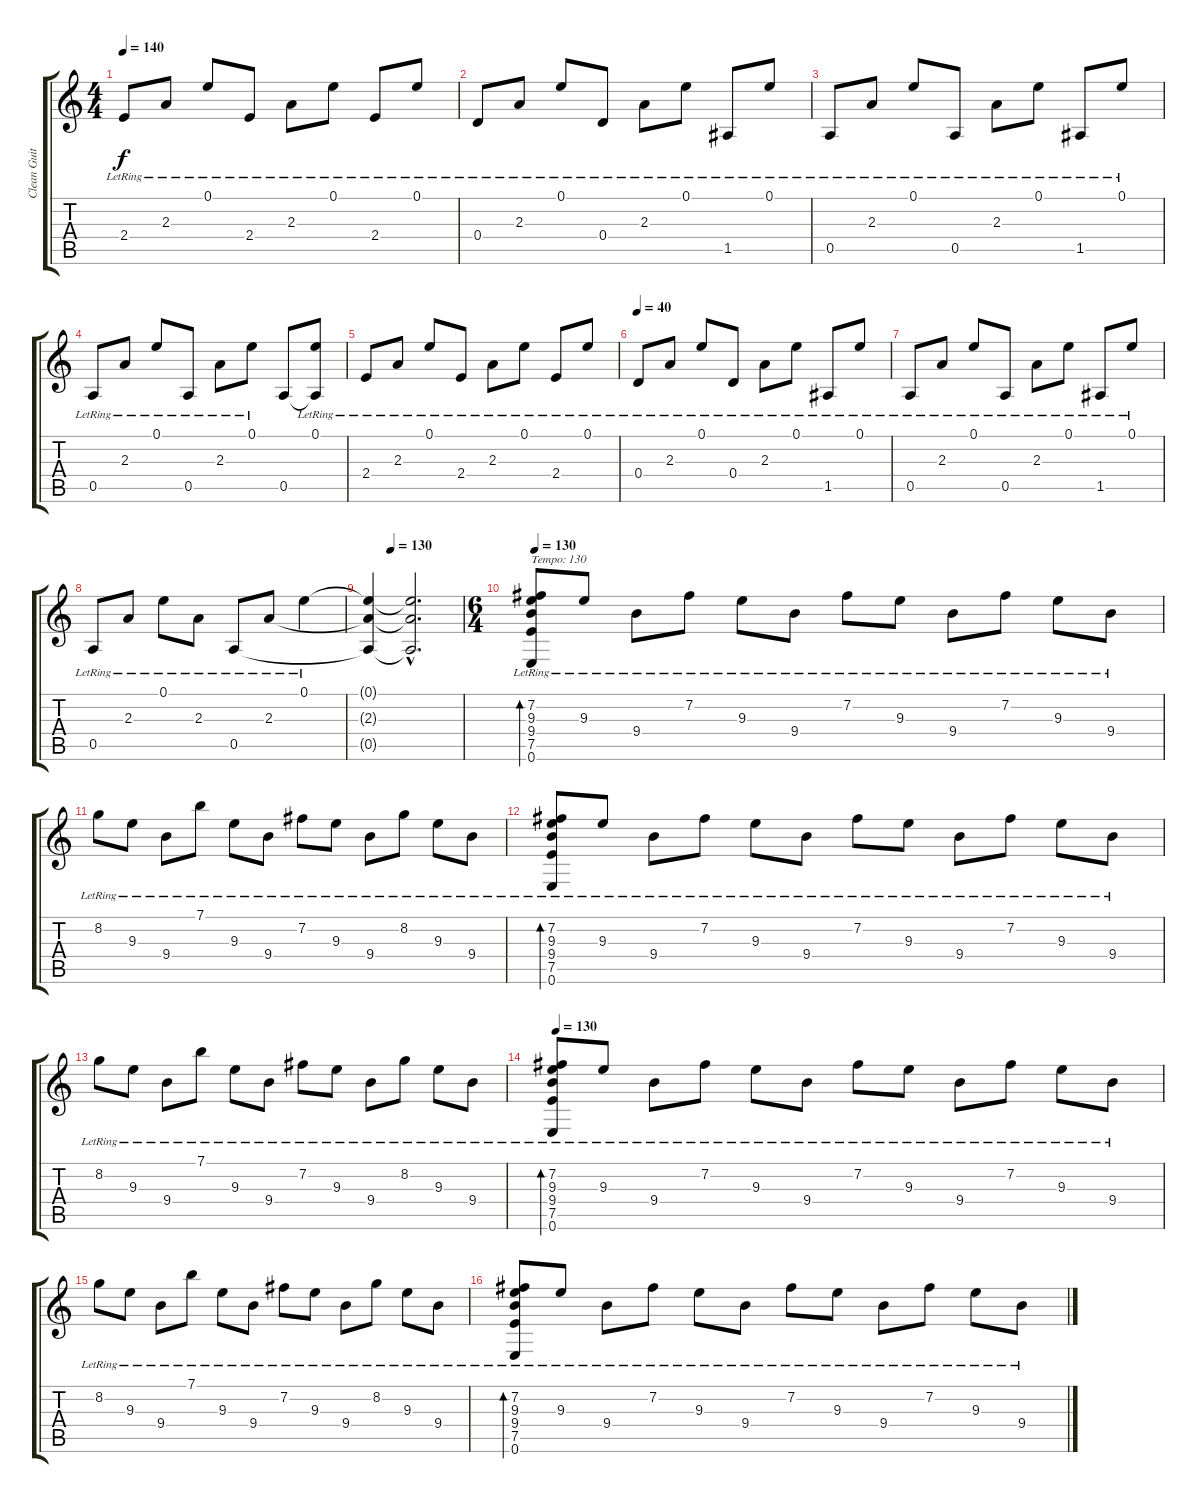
\track ("Clean Guitar" "Clean Guit") {instrument acousticguitarsteel}
\staff {score tabs}
\tuning (E4 B3 G3 D3 A2 E2) {hide}
\ts (4 4)
\tempo 140
\clef g2
\ks c
2.4{lr}.8{dy f} 2.3{lr}.8 0.1{lr}.8 2.4{lr}.8 2.3{lr}.8 0.1{lr}.8 2.4{lr}.8 0.1{lr}.8 |
0.4{lr}.8 2.3{lr}.8 0.1{lr}.8 0.4{lr}.8 2.3{lr}.8 0.1{lr}.8 1.5{lr}.8 0.1{lr}.8 |
0.5{lr}.8 2.3{lr}.8 0.1{lr}.8 0.5{lr}.8 2.3{lr}.8 0.1{lr}.8 1.5{lr}.8 0.1{lr}.8 |
0.5{lr}.8 2.3{lr}.8 0.1{lr}.8 0.5{lr}.8 2.3{lr}.8 0.1{lr}.8 0.5.8 (0.1{lr} 0.5{t}).8 |
2.4{lr}.8 2.3{lr}.8 0.1{lr}.8 2.4{lr}.8 2.3{lr}.8 0.1{lr}.8 2.4{lr}.8 0.1{lr}.8 |
\tempo 40
0.4{lr}.8 2.3{lr}.8 0.1{lr}.8 0.4{lr}.8 2.3{lr}.8 0.1{lr}.8 1.5{lr}.8 0.1{lr}.8 |
0.5{lr}.8 2.3{lr}.8 0.1{lr}.8 0.5{lr}.8 2.3{lr}.8 0.1{lr}.8 1.5{lr}.8 0.1{lr}.8 |
0.5{lr}.8 2.3{lr}.8 0.1{lr}.8 2.3{lr}.8 0.5{lr}.8 2.3{lr}.8 0.1{lr}.4 |
\tempo (130 0.25)
(0.1{t} 2.3{t} 0.5{t}).4 (0.1{hac t} 2.3{hac t} 0.5{hac t}).2{d} |
\ts (6 4)
\tempo 130
(7.2{lr} 9.3{lr} 9.4{lr} 7.5{lr} 0.6{lr}).8{bd 120 txt "Tempo: 130"} 9.3{lr}.8 9.4{lr}.8 7.2{lr}.8 9.3{lr}.8 9.4{lr}.8 7.2{lr}.8 9.3{lr}.8 9.4{lr}.8 7.2{lr}.8 9.3{lr}.8 9.4{lr}.8 |
8.2{lr}.8 9.3{lr}.8 9.4{lr}.8 7.1{lr}.8 9.3{lr}.8 9.4{lr}.8 7.2{lr}.8 9.3{lr}.8 9.4{lr}.8 8.2{lr}.8 9.3{lr}.8 9.4{lr}.8 |
(7.2{lr} 9.3{lr} 9.4{lr} 7.5{lr} 0.6{lr}).8{bd 120} 9.3{lr}.8 9.4{lr}.8 7.2{lr}.8 9.3{lr}.8 9.4{lr}.8 7.2{lr}.8 9.3{lr}.8 9.4{lr}.8 7.2{lr}.8 9.3{lr}.8 9.4{lr}.8 |
8.2{lr}.8 9.3{lr}.8 9.4{lr}.8 7.1{lr}.8 9.3{lr}.8 9.4{lr}.8 7.2{lr}.8 9.3{lr}.8 9.4{lr}.8 8.2{lr}.8 9.3{lr}.8 9.4{lr}.8 |
\tempo 130
(7.2{lr} 9.3{lr} 9.4{lr} 7.5{lr} 0.6{lr}).8{bd 120} 9.3{lr}.8 9.4{lr}.8 7.2{lr}.8 9.3{lr}.8 9.4{lr}.8 7.2{lr}.8 9.3{lr}.8 9.4{lr}.8 7.2{lr}.8 9.3{lr}.8 9.4{lr}.8 |
8.2{lr}.8 9.3{lr}.8 9.4{lr}.8 7.1{lr}.8 9.3{lr}.8 9.4{lr}.8 7.2{lr}.8 9.3{lr}.8 9.4{lr}.8 8.2{lr}.8 9.3{lr}.8 9.4{lr}.8 |
(7.2{lr} 9.3{lr} 9.4{lr} 7.5{lr} 0.6{lr}).8{bd 120} 9.3{lr}.8 9.4{lr}.8 7.2{lr}.8 9.3{lr}.8 9.4{lr}.8 7.2{lr}.8 9.3{lr}.8 9.4{lr}.8 7.2{lr}.8 9.3{lr}.8 9.4{lr}.8
